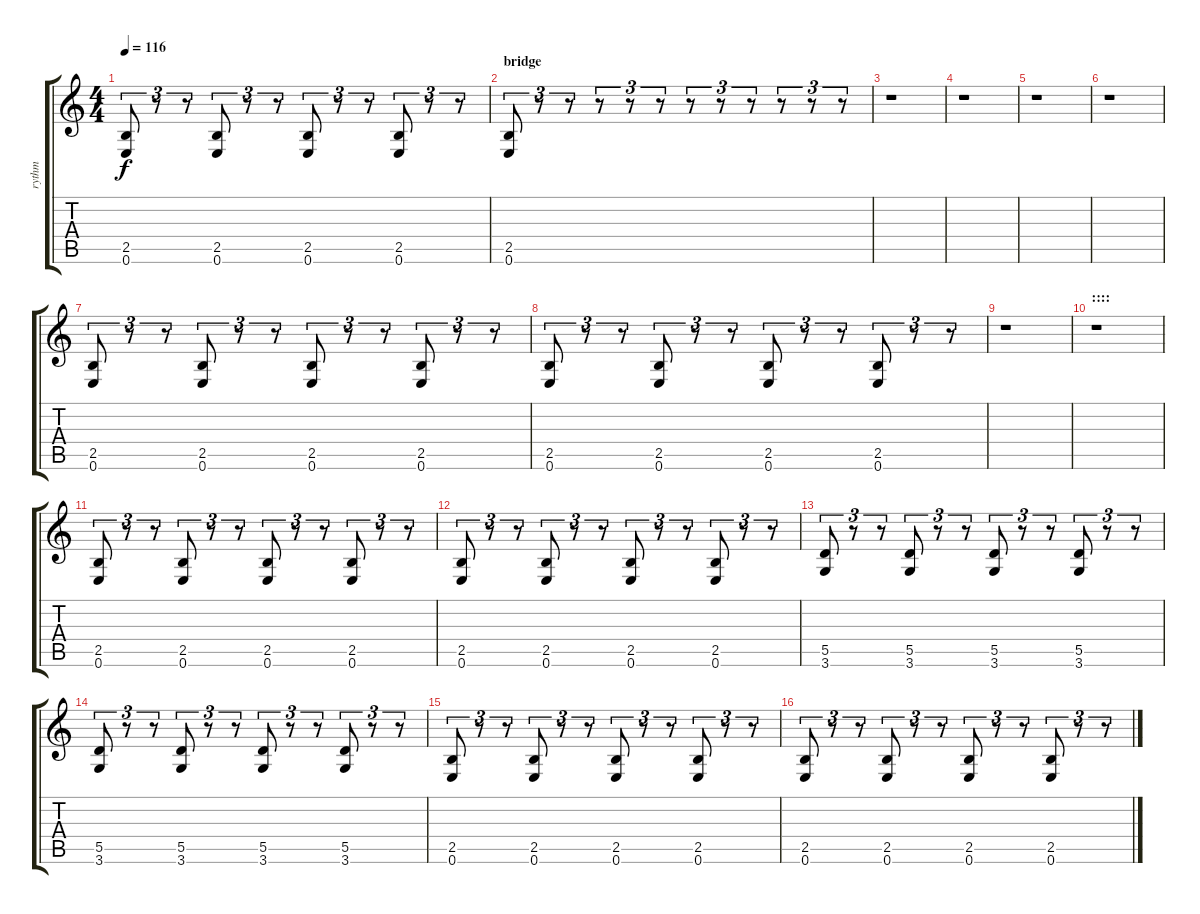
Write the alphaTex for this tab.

\track ("rythm" "rythm") {instrument distortionguitar}
\staff {score tabs}
\tuning (E4 B3 G3 D3 A2 E2) {hide}
\ts (4 4)
\tempo 116
\clef g2
\ks c
(2.5 0.6).8{tu (3 2) dy f} r.8{tu (3 2)} r.8{tu (3 2)} (2.5 0.6).8{tu (3 2)} r.8{tu (3 2)} r.8{tu (3 2)} (2.5 0.6).8{tu (3 2)} r.8{tu (3 2)} r.8{tu (3 2)} (2.5 0.6).8{tu (3 2)} r.8{tu (3 2)} r.8{tu (3 2)} |
\section ("" "bridge")
(2.5 0.6).8{tu (3 2)} r.8{tu (3 2)} r.8{tu (3 2)} r.8{tu (3 2)} r.8{tu (3 2)} r.8{tu (3 2)} r.8{tu (3 2)} r.8{tu (3 2)} r.8{tu (3 2)} r.8{tu (3 2)} r.8{tu (3 2)} r.8{tu (3 2)} |
r.1 |
r.1 |
r.1 |
r.1 |
(2.5 0.6).8{tu (3 2)} r.8{tu (3 2)} r.8{tu (3 2)} (2.5 0.6).8{tu (3 2)} r.8{tu (3 2)} r.8{tu (3 2)} (2.5 0.6).8{tu (3 2)} r.8{tu (3 2)} r.8{tu (3 2)} (2.5 0.6).8{tu (3 2)} r.8{tu (3 2)} r.8{tu (3 2)} |
(2.5 0.6).8{tu (3 2)} r.8{tu (3 2)} r.8{tu (3 2)} (2.5 0.6).8{tu (3 2)} r.8{tu (3 2)} r.8{tu (3 2)} (2.5 0.6).8{tu (3 2)} r.8{tu (3 2)} r.8{tu (3 2)} (2.5 0.6).8{tu (3 2)} r.8{tu (3 2)} r.8{tu (3 2)} |
r.1 |
\section ("" "::::")
r.1 |
(2.5 0.6).8{tu (3 2)} r.8{tu (3 2)} r.8{tu (3 2)} (2.5 0.6).8{tu (3 2)} r.8{tu (3 2)} r.8{tu (3 2)} (2.5 0.6).8{tu (3 2)} r.8{tu (3 2)} r.8{tu (3 2)} (2.5 0.6).8{tu (3 2)} r.8{tu (3 2)} r.8{tu (3 2)} |
(2.5 0.6).8{tu (3 2)} r.8{tu (3 2)} r.8{tu (3 2)} (2.5 0.6).8{tu (3 2)} r.8{tu (3 2)} r.8{tu (3 2)} (2.5 0.6).8{tu (3 2)} r.8{tu (3 2)} r.8{tu (3 2)} (2.5 0.6).8{tu (3 2)} r.8{tu (3 2)} r.8{tu (3 2)} |
(5.5 3.6).8{tu (3 2)} r.8{tu (3 2)} r.8{tu (3 2)} (5.5 3.6).8{tu (3 2)} r.8{tu (3 2)} r.8{tu (3 2)} (5.5 3.6).8{tu (3 2)} r.8{tu (3 2)} r.8{tu (3 2)} (5.5 3.6).8{tu (3 2)} r.8{tu (3 2)} r.8{tu (3 2)} |
(5.5 3.6).8{tu (3 2)} r.8{tu (3 2)} r.8{tu (3 2)} (5.5 3.6).8{tu (3 2)} r.8{tu (3 2)} r.8{tu (3 2)} (5.5 3.6).8{tu (3 2)} r.8{tu (3 2)} r.8{tu (3 2)} (5.5 3.6).8{tu (3 2)} r.8{tu (3 2)} r.8{tu (3 2)} |
(2.5 0.6).8{tu (3 2)} r.8{tu (3 2)} r.8{tu (3 2)} (2.5 0.6).8{tu (3 2)} r.8{tu (3 2)} r.8{tu (3 2)} (2.5 0.6).8{tu (3 2)} r.8{tu (3 2)} r.8{tu (3 2)} (2.5 0.6).8{tu (3 2)} r.8{tu (3 2)} r.8{tu (3 2)} |
(2.5 0.6).8{tu (3 2)} r.8{tu (3 2)} r.8{tu (3 2)} (2.5 0.6).8{tu (3 2)} r.8{tu (3 2)} r.8{tu (3 2)} (2.5 0.6).8{tu (3 2)} r.8{tu (3 2)} r.8{tu (3 2)} (2.5 0.6).8{tu (3 2)} r.8{tu (3 2)} r.8{tu (3 2)}
